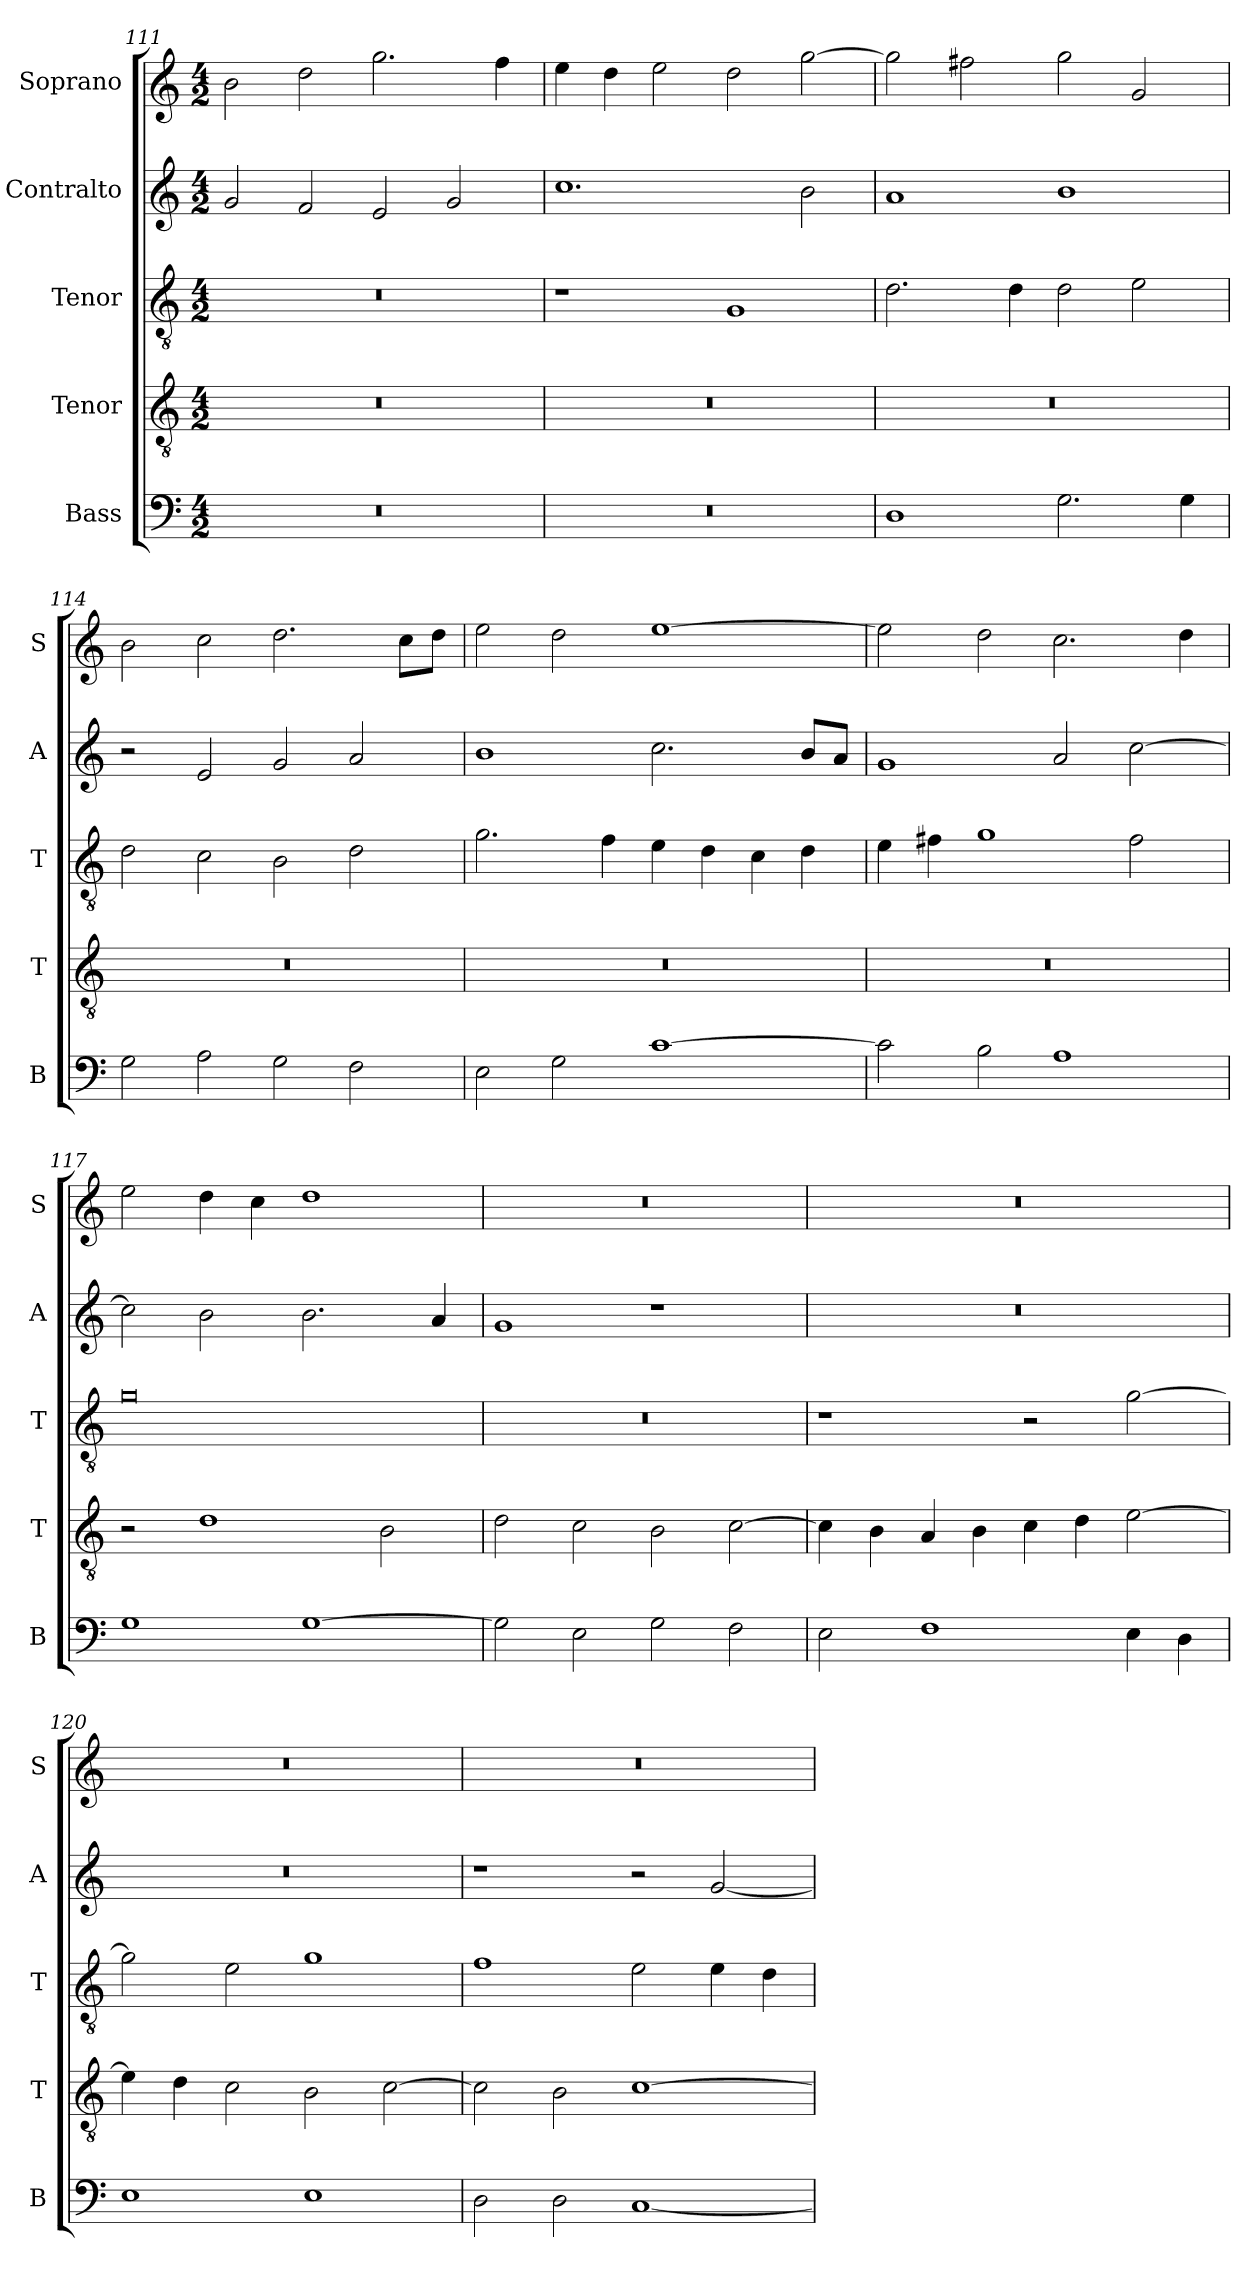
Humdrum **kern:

**kern	**kern	**kern	**kern	**kern
*part5	*part4	*part3	*part2	*part1
*staff5	*staff4	*staff3	*staff2	*staff1
*I"Bass	*I"Tenor	*I"Tenor	*I"Contralto	*I"Soprano
*I'B	*I'T	*I'T	*I'A	*I'S
*clefF4	*clefGv2	*clefGv2	*clefG2	*clefG2
*k[]	*k[]	*k[]	*k[]	*k[]
*G:mix	*G:mix	*G:mix	*G:mix	*G:mix
*M4/2	*M4/2	*M4/2	*M4/2	*M4/2
=111	=111	=111	=111	=111
0r	0r	0r	2g	2b
.	.	.	2f	2dd
.	.	.	2e	2.gg
.	.	.	2g	.
.	.	.	.	4ff
=112	=112	=112	=112	=112
0r	0r	1r	1.cc	4ee
.	.	.	.	4dd
.	.	.	.	2ee
.	.	1G	.	2dd
.	.	.	2b	[2gg
=113	=113	=113	=113	=113
1D	0r	2.d	1a	2gg]
.	.	.	.	2ff#X
.	.	4d	.	.
2.G	.	2d	1b	2gg
.	.	2e	.	2g
4G	.	.	.	.
=114	=114	=114	=114	=114
2G	0r	2d	2r	2b
2A	.	2c	2e	2cc
2G	.	2B	2g	2.dd
2F	.	2d	2a	.
.	.	.	.	8cc\L
.	.	.	.	8dd\J
=115	=115	=115	=115	=115
2E	0r	2.g	1b	2ee
2G	.	.	.	2dd
.	.	4f	.	.
[1c	.	4e	2.cc	[1ee
.	.	4d	.	.
.	.	4c	.	.
.	.	4d	8b/L	.
.	.	.	8a/J	.
=116	=116	=116	=116	=116
2c]	0r	4e	1g	2ee]
.	.	4f#X	.	.
2B	.	1g	.	2dd
1A	.	.	2a	2.cc
.	.	2f#	[2cc	.
.	.	.	.	4dd
=117	=117	=117	=117	=117
1G	2r	0g	2cc]	2ee
.	1d	.	2b	4dd
.	.	.	.	4cc
[1G	.	.	2.b	1dd
.	2B	.	.	.
.	.	.	4a	.
=118	=118	=118	=118	=118
2G]	2d	0r	1g	0r
2E	2c	.	.	.
2G	2B	.	1r	.
2F	[2c	.	.	.
=119	=119	=119	=119	=119
2E	4c]	1r	0r	0r
.	4B	.	.	.
1F	4A	.	.	.
.	4B	.	.	.
.	4c	2r	.	.
.	4d	.	.	.
4E	[2e	[2g	.	.
4D	.	.	.	.
=120	=120	=120	=120	=120
1E	4e]	2g]	0r	0r
.	4d	.	.	.
.	2c	2e	.	.
1E	2B	1g	.	.
.	[2c	.	.	.
=121	=121	=121	=121	=121
2D	2c]	1f	1r	0r
2D	2B	.	.	.
[1C	[1c	2e	2r	.
.	.	4e	[2g	.
.	.	4d	.	.
=	=	=	=	=
*-	*-	*-	*-	*-
